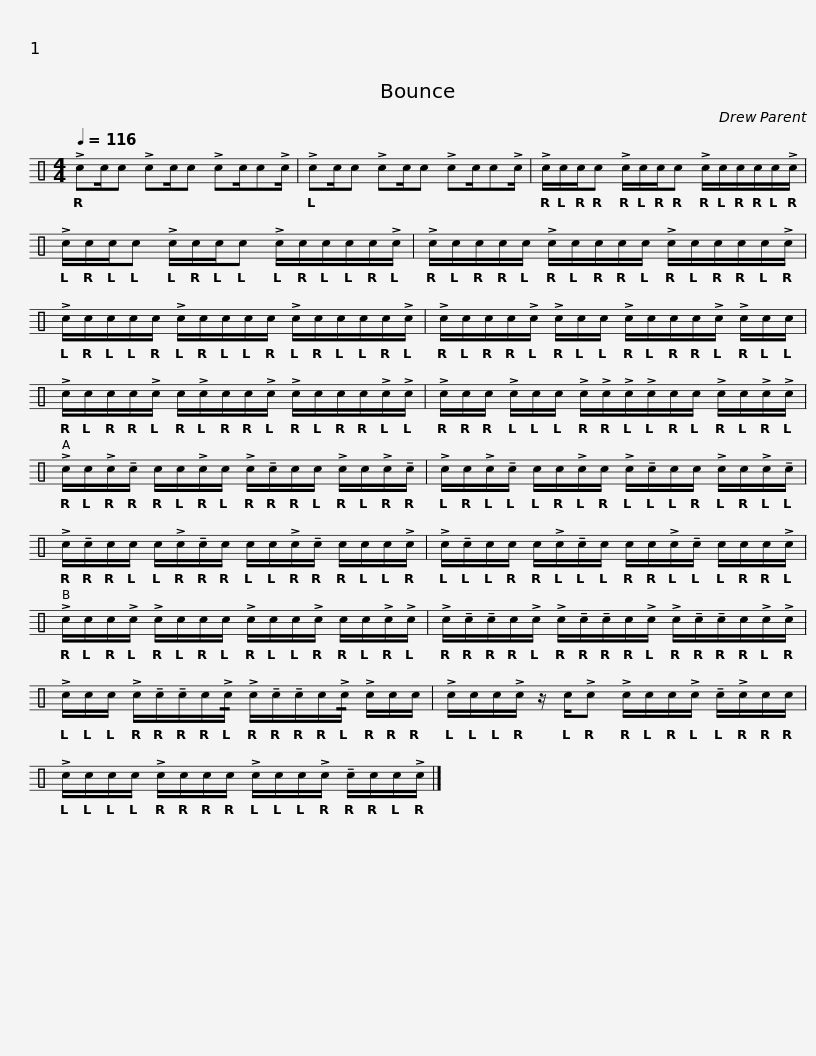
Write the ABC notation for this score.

X:1
L:1/8
Q:1/4=116
M:4/4
I:linebreak $
K:C
V:1 perc
K:none
V:1
 !>!cc/c !>!cc/c !>!cc/c!>!c/ | !>!cc/c !>!cc/c !>!cc/c!>!c/ | !>!c/c/c/c !>!c/c/c/c !>!c/c/c/c/c/!>!c/ | !>!c/c/c/c !>!c/c/c/c !>!c/c/c/c/c/!>!c/ | !>!c/c/c/c/c/ !>!c/c/c/c/c/ !>!c/c/c/c/c/!>!c/ |$ %5
 !>!c/c/c/c/c/ !>!c/c/c/c/c/ !>!c/c/c/c/c/!>!c/ | !>!c/c/c/c/!>!c/ !>!c/c/c/ !>!c/c/c/c/!>!c/ !>!c/c/c/ | !>!c/c/c/c/!>!c/ c/!>!c/c/c/!>!c/ !>!c/c/c/c/!>!c/!>!c/ | !>!c/c/c/ !>!c/c/c/ !>!c/!>!c/!>!c/!>!c/c/c/ !>!c/c/!>!c/!>!c/ |$ !>!c/c/!>!c/!tenuto!c/ c/c/!>!c/c/ !>!c/!tenuto!c/c/c/ !>!c/c/!>!c/!tenuto!c/ | %10
 !>!c/c/!>!c/!tenuto!c/ c/c/!>!c/c/ !>!c/!tenuto!c/c/c/ !>!c/c/!>!c/!tenuto!c/ | !>!c/!tenuto!c/c/c/ c/!>!c/!tenuto!c/c/ c/c/!>!c/!tenuto!c/ c/c/c/!>!c/ | !>!c/!tenuto!c/c/c/ c/!>!c/!tenuto!c/c/ c/c/!>!c/!tenuto!c/ c/c/c/!>!c/ |$ !>!c/c/c/!>!c/ !>!c/c/c/c/ !>!c/c/c/!>!c/ c/c/!>!c/!>!c/ | !>!c/!tenuto!c/!tenuto!c/c/!>!c/ !>!c/!tenuto!c/!tenuto!c/c/!>!c/ !>!c/!tenuto!c/!tenuto!c/c/!>!c/!>!c/ | %15
 !>!c/c/c/ !>!c/!tenuto!c/!tenuto!c/c/!/!!>!c/ !>!c/!tenuto!c/!tenuto!c/c/!/!!>!c/ !>!c/c/c/ | !>!c/c/c/!>!c/ z/ c/!>!c !>!c/c/c/!>!c/ !tenuto!c/!>!c/c/c/ |$ !>!c/c/c/c/ !>!c/c/c/c/ !>!c/c/c/!>!c/ !tenuto!c/c/c/!>!c/ |] %18
